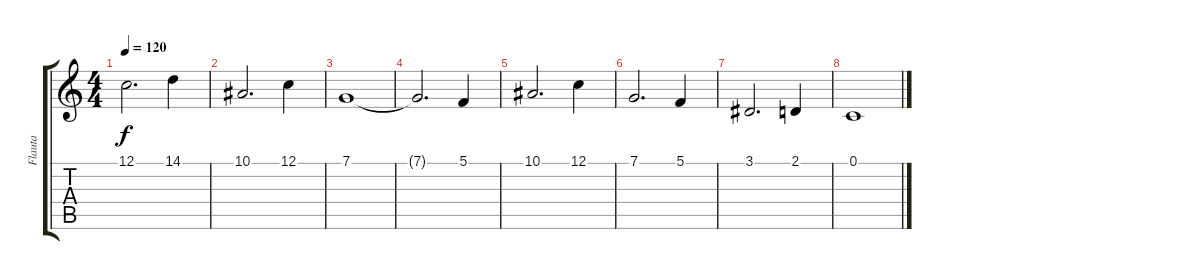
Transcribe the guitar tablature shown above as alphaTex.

\track ("Flauta" "Flauta") {instrument panflute}
\staff {score tabs}
\tuning (C4 G3 Eb3 Bb2 F2 C2) {hide}
\ts (4 4)
\tempo 120
\clef g2
\ks c
12.1.2{d dy f} 14.1.4 |
10.1.2{d} 12.1.4 |
7.1.1 |
7.1{t}.2{d} 5.1.4 |
10.1.2{d} 12.1.4 |
7.1.2{d} 5.1.4 |
3.1.2{d} 2.1.4 |
0.1.1
